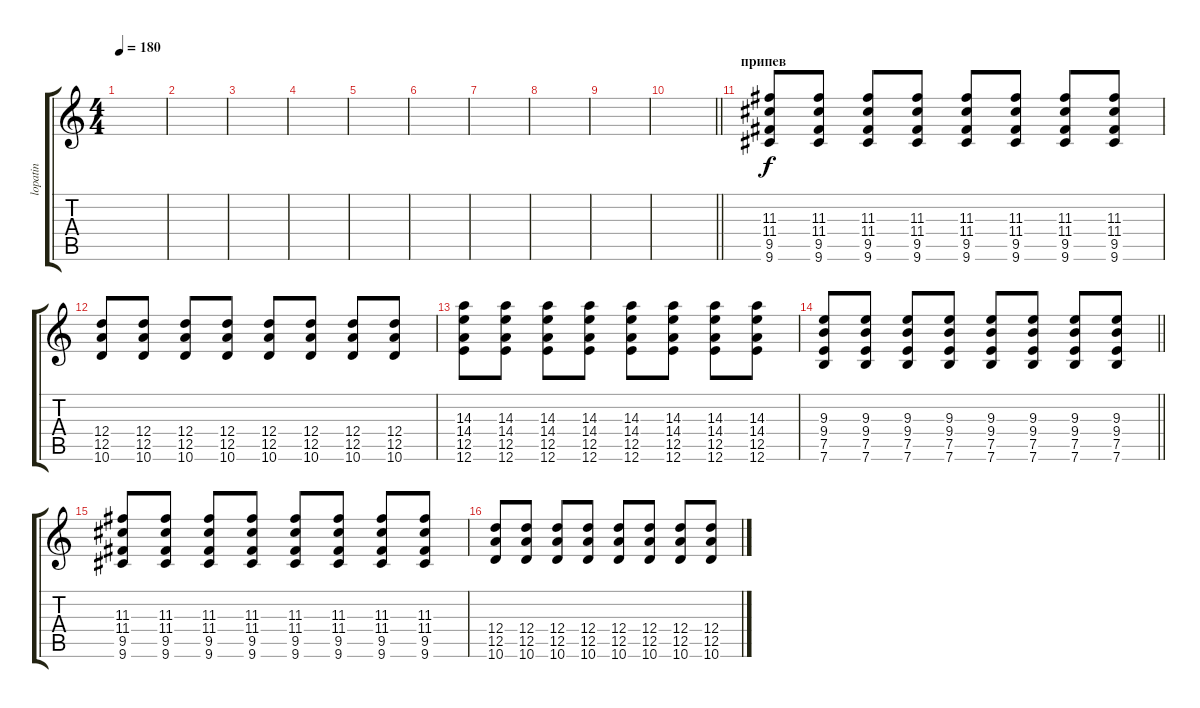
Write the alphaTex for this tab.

\track ("lopatin" "lopatin") {instrument distortionguitar}
\staff {score tabs}
\tuning (E4 B3 G3 D3 A2 E2) {hide}
\ts (4 4)
\tempo 180
\clef g2
\ks c
|
|
|
|
|
|
|
|
|
\barLineRight lightlight
|
\section ("" "припев")
(11.3 11.4 9.5 9.6).8 (11.3 11.4 9.5 9.6).8 (11.3 11.4 9.5 9.6).8 (11.3 11.4 9.5 9.6).8 (11.3 11.4 9.5 9.6).8 (11.3 11.4 9.5 9.6).8 (11.3 11.4 9.5 9.6).8 (11.3 11.4 9.5 9.6).8 |
(12.4 12.5 10.6).8 (12.4 12.5 10.6).8 (12.4 12.5 10.6).8 (12.4 12.5 10.6).8 (12.4 12.5 10.6).8 (12.4 12.5 10.6).8 (12.4 12.5 10.6).8 (12.4 12.5 10.6).8 |
(14.3 14.4 12.5 12.6).8 (14.3 14.4 12.5 12.6).8 (14.3 14.4 12.5 12.6).8 (14.3 14.4 12.5 12.6).8 (14.3 14.4 12.5 12.6).8 (14.3 14.4 12.5 12.6).8 (14.3 14.4 12.5 12.6).8 (14.3 14.4 12.5 12.6).8 |
\barLineRight lightlight
(9.3 9.4 7.5 7.6).8 (9.3 9.4 7.5 7.6).8 (9.3 9.4 7.5 7.6).8 (9.3 9.4 7.5 7.6).8 (9.3 9.4 7.5 7.6).8 (9.3 9.4 7.5 7.6).8 (9.3 9.4 7.5 7.6).8 (9.3 9.4 7.5 7.6).8 |
(11.3 11.4 9.5 9.6).8 (11.3 11.4 9.5 9.6).8 (11.3 11.4 9.5 9.6).8 (11.3 11.4 9.5 9.6).8 (11.3 11.4 9.5 9.6).8 (11.3 11.4 9.5 9.6).8 (11.3 11.4 9.5 9.6).8 (11.3 11.4 9.5 9.6).8 |
(12.4 12.5 10.6).8 (12.4 12.5 10.6).8 (12.4 12.5 10.6).8 (12.4 12.5 10.6).8 (12.4 12.5 10.6).8 (12.4 12.5 10.6).8 (12.4 12.5 10.6).8 (12.4 12.5 10.6).8
